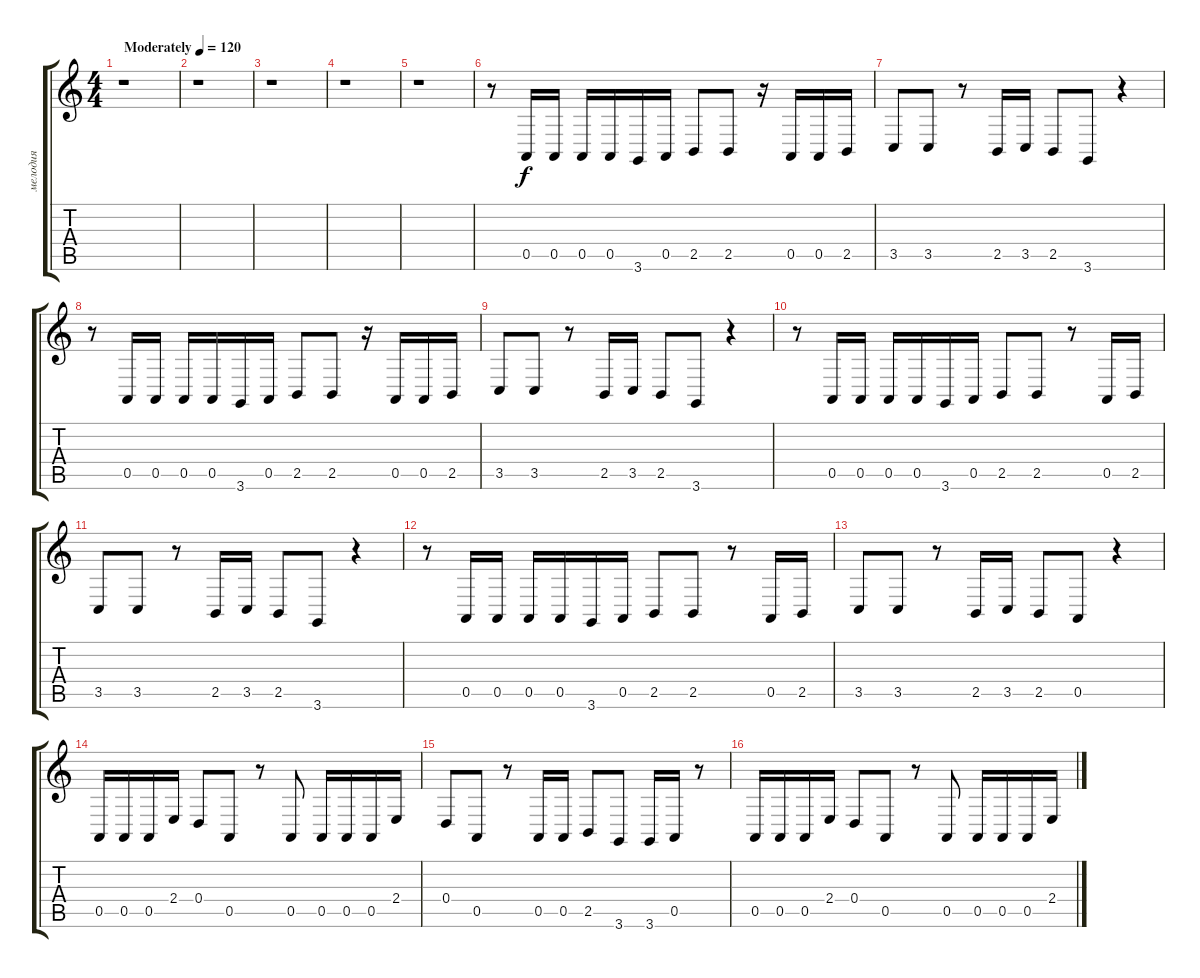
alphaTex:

\track ("мелодия" "мелодия") {instrument acousticgrandpiano}
\staff {score tabs}
\tuning (E4 B3 G3 D3 A2 E2) {hide}
\ts (4 4)
\tempo (120 "Moderately")
\clef g2
\ks c
r.1{dy f instrument acousticgrandpiano} |
r.1 |
r.1 |
r.1 |
r.1 |
r.8 0.5.16 0.5.16 0.5.16 0.5.16 3.6.16 0.5.16 2.5.8 2.5.8 r.16 0.5.16 0.5.16 2.5.16 |
3.5.8 3.5.8 r.8 2.5.16 3.5.16 2.5.8 3.6.8 r.4 |
r.8 0.5.16 0.5.16 0.5.16 0.5.16 3.6.16 0.5.16 2.5.8 2.5.8 r.16 0.5.16 0.5.16 2.5.16 |
3.5.8 3.5.8 r.8 2.5.16 3.5.16 2.5.8 3.6.8 r.4 |
r.8 0.5.16 0.5.16 0.5.16 0.5.16 3.6.16 0.5.16 2.5.8 2.5.8 r.8 0.5.16 2.5.16 |
3.5.8 3.5.8 r.8 2.5.16 3.5.16 2.5.8 3.6.8 r.4 |
r.8 0.5.16 0.5.16 0.5.16 0.5.16 3.6.16 0.5.16 2.5.8 2.5.8 r.8 0.5.16 2.5.16 |
3.5.8 3.5.8 r.8 2.5.16 3.5.16 2.5.8 0.5.8 r.4 |
0.5.16 0.5.16 0.5.16 2.4.16 0.4.8 0.5.8 r.8 0.5.8 0.5.16 0.5.16 0.5.16 2.4.16 |
0.4.8 0.5.8 r.8 0.5.16 0.5.16 2.5.8 3.6.8 3.6.16 0.5.16 r.8 |
0.5.16 0.5.16 0.5.16 2.4.16 0.4.8 0.5.8 r.8 0.5.8 0.5.16 0.5.16 0.5.16 2.4.16
